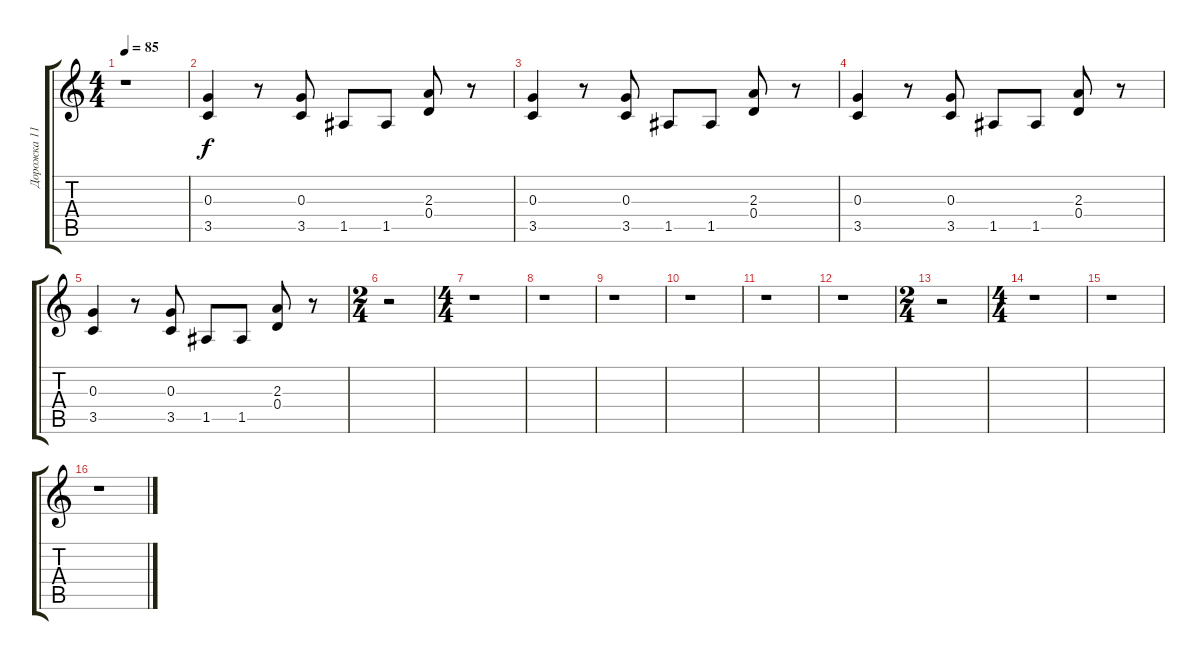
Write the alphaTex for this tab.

\track ("Дорожка 11" "Дорожка 11") {instrument distortionguitar}
\staff {score tabs}
\tuning (E4 B3 G3 D3 A2 E2) {hide}
\ts (4 4)
\tempo 85
\clef g2
\ks c
r.1{dy f} |
(0.3 3.5).4 r.8 (0.3 3.5).8 1.5.8 1.5.8 (2.3 0.4).8 r.8 |
(0.3 3.5).4 r.8 (0.3 3.5).8 1.5.8 1.5.8 (2.3 0.4).8 r.8 |
(0.3 3.5).4 r.8 (0.3 3.5).8 1.5.8 1.5.8 (2.3 0.4).8 r.8 |
(0.3 3.5).4 r.8 (0.3 3.5).8 1.5.8 1.5.8 (2.3 0.4).8 r.8 |
\ts (2 4)
r.2 |
\ts (4 4)
r.1 |
r.1 |
r.1 |
r.1 |
r.1 |
r.1 |
\ts (2 4)
r.2 |
\ts (4 4)
r.1 |
r.1 |
r.1
